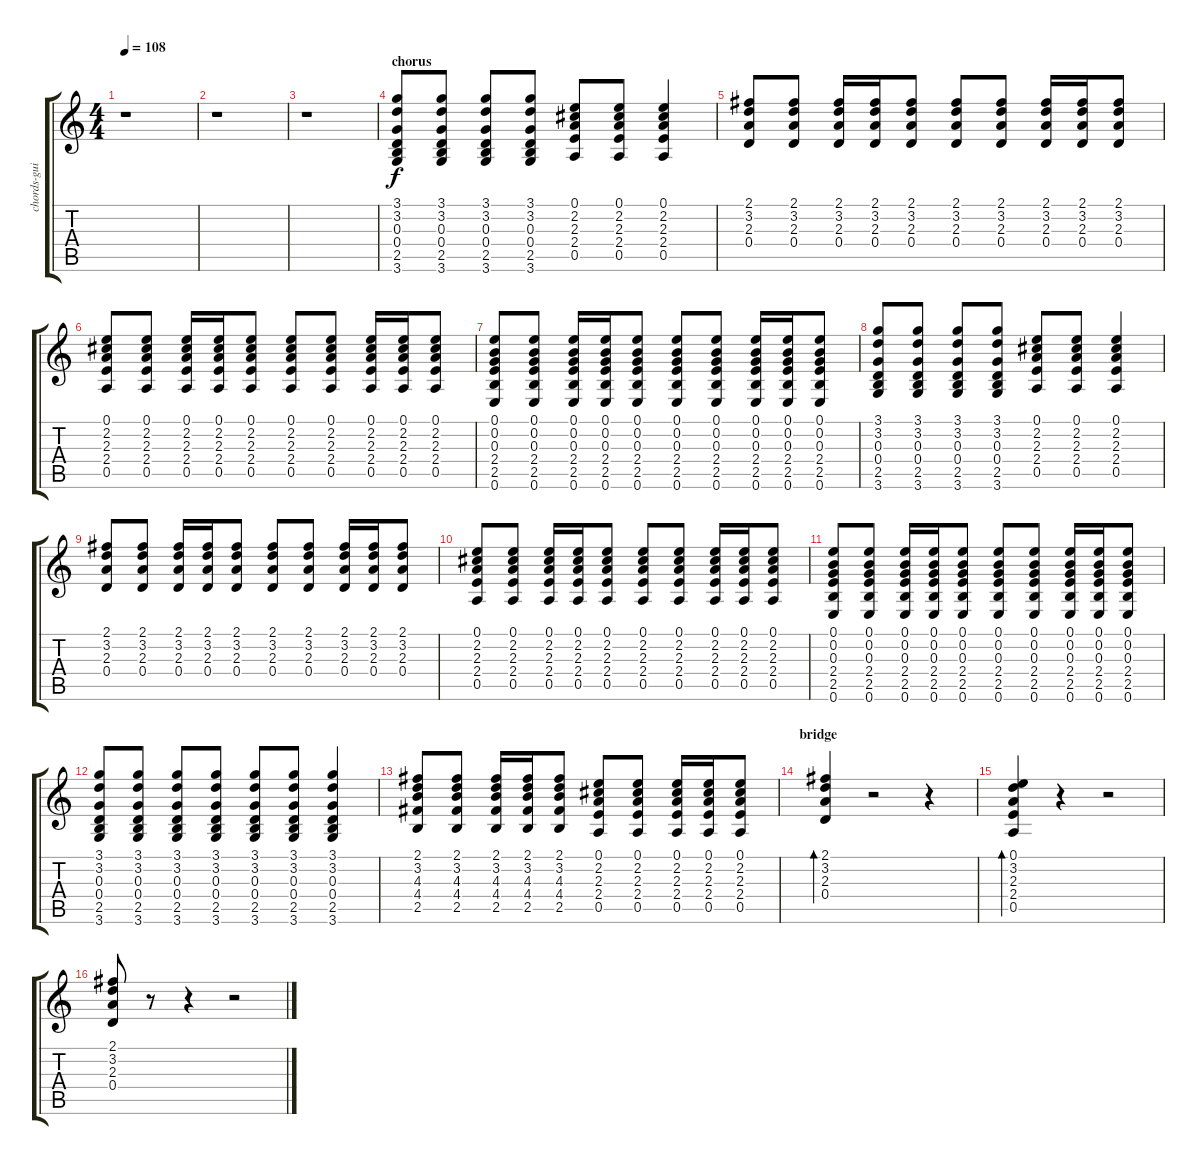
\track ("chords-guitar" "chords-gui") {instrument acousticguitarsteel}
\staff {score tabs}
\tuning (E4 B3 G3 D3 A2 E2) {hide}
\ts (4 4)
\tempo 108
\clef g2
\ks c
r.1{dy f} |
r.1 |
r.1 |
\section ("" "chorus")
(3.1 3.2 0.3 0.4 2.5 3.6).8 (3.1 3.2 0.3 0.4 2.5 3.6).8 (3.1 3.2 0.3 0.4 2.5 3.6).8 (3.1 3.2 0.3 0.4 2.5 3.6).8 (0.1 2.2 2.3 2.4 0.5).8 (0.1 2.2 2.3 2.4 0.5).8 (0.1 2.2 2.3 2.4 0.5).4 |
(2.1 3.2 2.3 0.4).8 (2.1 3.2 2.3 0.4).8 (2.1 3.2 2.3 0.4).16 (2.1 3.2 2.3 0.4).16 (2.1 3.2 2.3 0.4).8 (2.1 3.2 2.3 0.4).8 (2.1 3.2 2.3 0.4).8 (2.1 3.2 2.3 0.4).16 (2.1 3.2 2.3 0.4).16 (2.1 3.2 2.3 0.4).8 |
(0.1 2.2 2.3 2.4 0.5).8 (0.1 2.2 2.3 2.4 0.5).8 (0.1 2.2 2.3 2.4 0.5).16 (0.1 2.2 2.3 2.4 0.5).16 (0.1 2.2 2.3 2.4 0.5).8 (0.1 2.2 2.3 2.4 0.5).8 (0.1 2.2 2.3 2.4 0.5).8 (0.1 2.2 2.3 2.4 0.5).16 (0.1 2.2 2.3 2.4 0.5).16 (0.1 2.2 2.3 2.4 0.5).8 |
(0.1 0.2 0.3 2.4 2.5 0.6).8 (0.1 0.2 0.3 2.4 2.5 0.6).8 (0.1 0.2 0.3 2.4 2.5 0.6).16 (0.1 0.2 0.3 2.4 2.5 0.6).16 (0.1 0.2 0.3 2.4 2.5 0.6).8 (0.1 0.2 0.3 2.4 2.5 0.6).8 (0.1 0.2 0.3 2.4 2.5 0.6).8 (0.1 0.2 0.3 2.4 2.5 0.6).16 (0.1 0.2 0.3 2.4 2.5 0.6).16 (0.1 0.2 0.3 2.4 2.5 0.6).8 |
(3.1 3.2 0.3 0.4 2.5 3.6).8 (3.1 3.2 0.3 0.4 2.5 3.6).8 (3.1 3.2 0.3 0.4 2.5 3.6).8 (3.1 3.2 0.3 0.4 2.5 3.6).8 (0.1 2.2 2.3 2.4 0.5).8 (0.1 2.2 2.3 2.4 0.5).8 (0.1 2.2 2.3 2.4 0.5).4 |
(2.1 3.2 2.3 0.4).8 (2.1 3.2 2.3 0.4).8 (2.1 3.2 2.3 0.4).16 (2.1 3.2 2.3 0.4).16 (2.1 3.2 2.3 0.4).8 (2.1 3.2 2.3 0.4).8 (2.1 3.2 2.3 0.4).8 (2.1 3.2 2.3 0.4).16 (2.1 3.2 2.3 0.4).16 (2.1 3.2 2.3 0.4).8 |
(0.1 2.2 2.3 2.4 0.5).8 (0.1 2.2 2.3 2.4 0.5).8 (0.1 2.2 2.3 2.4 0.5).16 (0.1 2.2 2.3 2.4 0.5).16 (0.1 2.2 2.3 2.4 0.5).8 (0.1 2.2 2.3 2.4 0.5).8 (0.1 2.2 2.3 2.4 0.5).8 (0.1 2.2 2.3 2.4 0.5).16 (0.1 2.2 2.3 2.4 0.5).16 (0.1 2.2 2.3 2.4 0.5).8 |
(0.1 0.2 0.3 2.4 2.5 0.6).8 (0.1 0.2 0.3 2.4 2.5 0.6).8 (0.1 0.2 0.3 2.4 2.5 0.6).16 (0.1 0.2 0.3 2.4 2.5 0.6).16 (0.1 0.2 0.3 2.4 2.5 0.6).8 (0.1 0.2 0.3 2.4 2.5 0.6).8 (0.1 0.2 0.3 2.4 2.5 0.6).8 (0.1 0.2 0.3 2.4 2.5 0.6).16 (0.1 0.2 0.3 2.4 2.5 0.6).16 (0.1 0.2 0.3 2.4 2.5 0.6).8 |
(3.1 3.2 0.3 0.4 2.5 3.6).8 (3.1 3.2 0.3 0.4 2.5 3.6).8 (3.1 3.2 0.3 0.4 2.5 3.6).8 (3.1 3.2 0.3 0.4 2.5 3.6).8 (3.1 3.2 0.3 0.4 2.5 3.6).8 (3.1 3.2 0.3 0.4 2.5 3.6).8 (3.1 3.2 0.3 0.4 2.5 3.6).4 |
(2.1 3.2 4.3 4.4 2.5).8 (2.1 3.2 4.3 4.4 2.5).8 (2.1 3.2 4.3 4.4 2.5).16 (2.1 3.2 4.3 4.4 2.5).16 (2.1 3.2 4.3 4.4 2.5).8 (0.1 2.2 2.3 2.4 0.5).8 (0.1 2.2 2.3 2.4 0.5).8 (0.1 2.2 2.3 2.4 0.5).16 (0.1 2.2 2.3 2.4 0.5).16 (0.1 2.2 2.3 2.4 0.5).8 |
\section ("" "bridge")
(2.1 3.2 2.3 0.4).4{bd 120} r.2 r.4 |
(0.1 3.2 2.3 2.4 0.5).4{bd 120} r.4 r.2 |
(2.1 3.2 2.3 0.4).8 r.8 r.4 r.2
